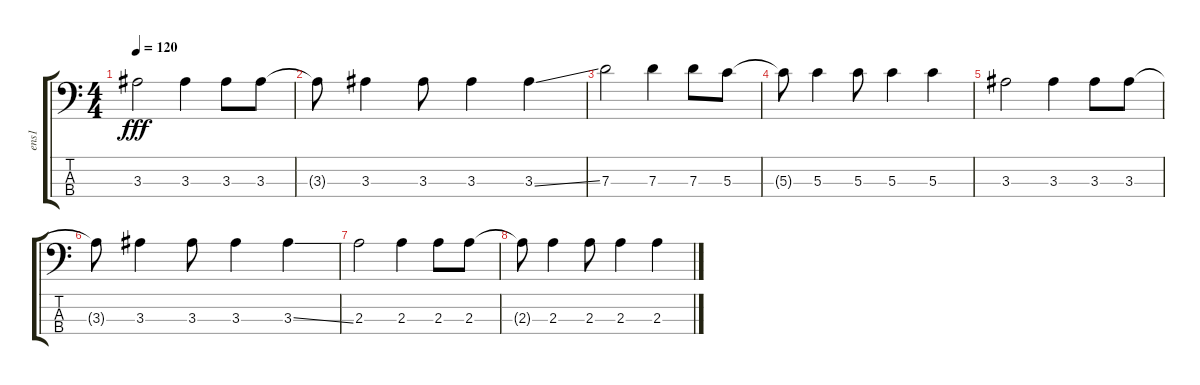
\track ("ens1" "ens1") {instrument fx6goblins}
\staff {score tabs}
\tuning (G2 D2 G3 E1) {hide}
\ts (4 4)
\tempo 120
\clef f4
\ks c
3.3.2{dy fff} 3.3.4 3.3.8 3.3.8 |
3.3{t}.8 3.3.4 3.3.8 3.3.4 3.3{ss}.4 |
7.3.2 7.3.4 7.3.8 5.3.8 |
5.3{t}.8 5.3.4 5.3.8 5.3.4 5.3.4 |
3.3.2 3.3.4 3.3.8 3.3.8 |
3.3{t}.8 3.3.4 3.3.8 3.3.4 3.3{ss}.4 |
2.3.2 2.3.4 2.3.8 2.3.8 |
2.3{t}.8 2.3.4 2.3.8 2.3.4 2.3.4
